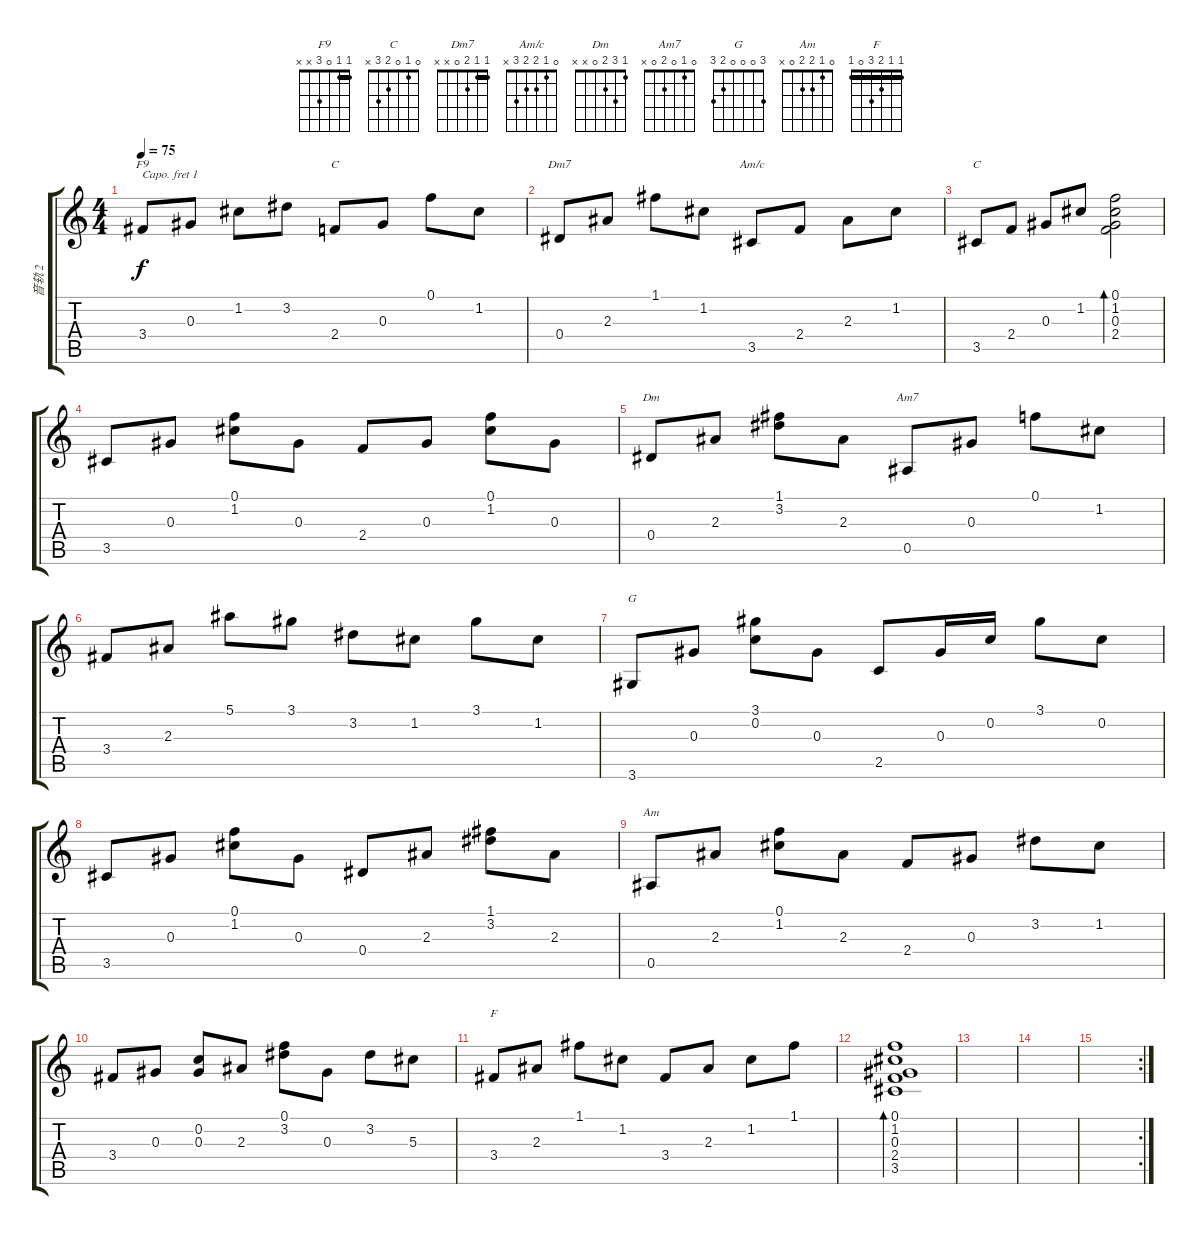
\track ("音轨 2" "音轨 2") {instrument acousticguitarsteel}
\staff {score tabs}
\capo 1
\tuning (E4 B3 G3 D3 A2 E2) {hide}
\chord ("F9" 1 1 0 3 x x) {barre 1}
\chord ("C" 0 1 0 2 x x)
\chord ("Dm7" 1 1 2 0 x x) {barre 1}
\chord ("Am/c" 0 1 2 2 3 x)
\chord ("C" 0 1 0 2 3 x)
\chord ("Dm" 1 3 2 0 x x)
\chord ("Am7" 0 1 0 2 0 x)
\chord ("G" 3 0 0 0 2 3)
\chord ("Am" 0 1 2 2 0 x)
\chord ("F" 1 1 2 3 0 1) {barre 1}
\ts (4 4)
\tempo 75
\clef g2
\ks c
3.4.8{ch "F9" dy f} 0.3.8 1.2.8 3.2.8 2.4.8{ch "C"} 0.3.8 0.1.8 1.2.8 |
0.4.8{ch "Dm7"} 2.3.8 1.1.8 1.2.8 3.5.8{ch "Am/c"} 2.4.8 2.3.8 1.2.8 |
3.5.8{ch "C"} 2.4.8 0.3.8 1.2.8 (0.1 1.2 0.3 2.4).2{bd 480} |
3.5.8 0.3.8 (0.1 1.2).8 0.3.8 2.4.8 0.3.8 (0.1 1.2).8 0.3.8 |
0.4.8{ch "Dm"} 2.3.8 (1.1 3.2).8 2.3.8 0.5.8{ch "Am7"} 0.3.8 0.1.8 1.2.8 |
3.4.8 2.3.8 5.1.8 3.1.8 3.2.8 1.2.8 3.1.8 1.2.8 |
3.6.8{ch "G"} 0.3.8 (3.1 0.2).8 0.3.8 2.5.8 0.3.16 0.2.16 3.1.8 0.2.8 |
3.5.8 0.3.8 (0.1 1.2).8 0.3.8 0.4.8 2.3.8 (1.1 3.2).8 2.3.8 |
0.5.8{ch "Am"} 2.3.8 (0.1 1.2).8 2.3.8 2.4.8 0.3.8 3.2.8 1.2.8 |
3.4.8 0.3.8 (0.2 0.3).8 2.3.8 (0.1 3.2).8 0.3.8 3.2.8 5.3.8 |
3.4.8{ch "F"} 2.3.8 1.1.8 1.2.8 3.4.8 2.3.8 1.2.8 1.1.8 |
(0.1 1.2 0.3 2.4 3.5).1{bd 60} |
|
|
\rc 2
